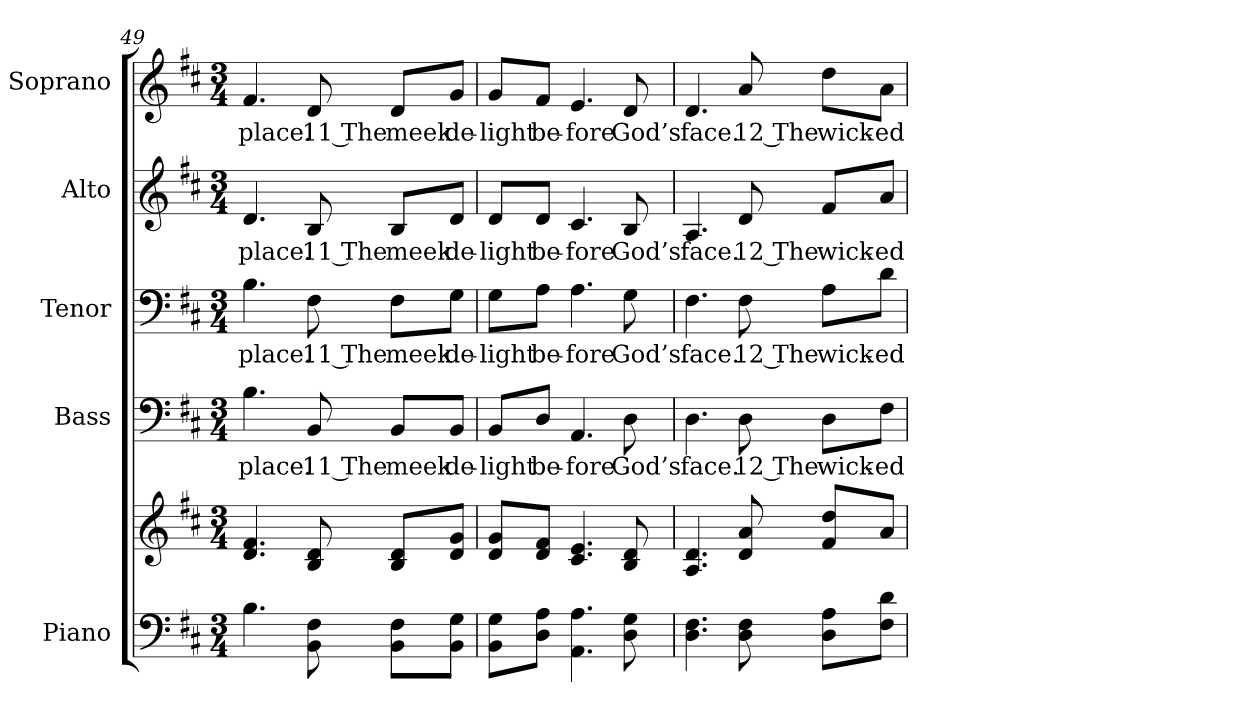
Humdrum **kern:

**kern	**kern	**kern	**text	**kern	**text	**kern	**text	**kern	**text
*part5	*part5	*part4	*part4	*part3	*part3	*part2	*part2	*part1	*part1
*staff6	*staff5	*staff4	*staff4	*staff3	*staff3	*staff2	*staff2	*staff1	*staff1
*I"Piano	*	*I"Bass	*	*I"Tenor	*	*I"Alto	*	*I"Soprano	*
*I'Pno.	*	*I'B.	*	*I'T.	*	*I'A.	*	*I'S.	*
!!LO:PB:g=z
*clefF4	*clefG2	*clefF4	*	*clefF4	*	*clefG2	*	*clefG2	*
*k[f#c#]	*k[f#c#]	*k[f#c#]	*	*k[f#c#]	*	*k[f#c#]	*	*k[f#c#]	*
*D:	*D:	*D:	*	*D:	*	*D:	*	*D:	*
*M3/4	*M3/4	*M3/4	*	*M3/4	*	*M3/4	*	*M3/4	*
=49	=49	=49	=49	=49	=49	=49	=49	=49	=49
!	!	!	!LO:LY:b:color=#000000	!	!	!	!	!	!
!	!	!	!	!	!LO:LY:b:color=#000000	!	!	!	!
!	!	!	!	!	!	!	!LO:LY:b:color=#000000	!	!
!	!	!	!	!	!	!	!	!	!LO:LY:b:color=#000000
4.Bi\	4.di/ 4.f#i	4.Bi\	place.	4.Bi\	place.	4.di/	place.	4.f#i/	place.
!	!	!	!LO:LY:b:color=#000000	!	!	!	!	!	!
!	!	!	!	!	!LO:LY:b:color=#000000	!	!	!	!
!	!	!	!	!	!	!	!LO:LY:b:color=#000000	!	!
!	!	!	!	!	!	!	!	!	!LO:LY:b:color=#000000
8BBi\ 8F#i	8Bi/ 8di	8BBi/	11 The	8F#i\	11 The	8Bi/	11 The	8di/	11 The
!	!	!	!LO:LY:b:color=#000000	!	!	!	!	!	!
!	!	!	!	!	!LO:LY:b:color=#000000	!	!	!	!
!	!	!	!	!	!	!	!LO:LY:b:color=#000000	!	!
!	!	!	!	!	!	!	!	!	!LO:LY:b:color=#000000
8BBi\ 8F#i\L	8Bi/ 8di/L	8BBi/L	meek	8F#i\L	meek	8Bi/L	meek	8di/L	meek
!	!	!	!LO:LY:b:color=#000000	!	!	!	!	!	!
!	!	!	!	!	!LO:LY:b:color=#000000	!	!	!	!
!	!	!	!	!	!	!	!LO:LY:b:color=#000000	!	!
!	!	!	!	!	!	!	!	!	!LO:LY:b:color=#000000
8BBi\ 8Gi\J	8di/ 8gi/J	8BBi/J	de-	8Gi\J	de-	8di/J	de-	8gi/J	de-
=50	=50	=50	=50	=50	=50	=50	=50	=50	=50
!	!	!	!LO:LY:b:color=#000000	!	!	!	!	!	!
!	!	!	!	!	!LO:LY:b:color=#000000	!	!	!	!
!	!	!	!	!	!	!	!LO:LY:b:color=#000000	!	!
!	!	!	!	!	!	!	!	!	!LO:LY:b:color=#000000
8BBi\ 8Gi\L	8di/ 8gi/L	8BBi/L	-light	8Gi\L	-light	8di/L	-light	8gi/L	-light
!	!	!	!LO:LY:b:color=#000000	!	!	!	!	!	!
!	!	!	!	!	!LO:LY:b:color=#000000	!	!	!	!
!	!	!	!	!	!	!	!LO:LY:b:color=#000000	!	!
!	!	!	!	!	!	!	!	!	!LO:LY:b:color=#000000
8Di\ 8Ai\J	8di/ 8f#i/J	8Di/J	be-	8Ai\J	be-	8di/J	be-	8f#i/J	be-
!	!	!	!LO:LY:b:color=#000000	!	!	!	!	!	!
!	!	!	!	!	!LO:LY:b:color=#000000	!	!	!	!
!	!	!	!	!	!	!	!LO:LY:b:color=#000000	!	!
!	!	!	!	!	!	!	!	!	!LO:LY:b:color=#000000
4.AAi\ 4.Ai	4.c#i/ 4.ei	4.AAi/	-fore	4.Ai\	-fore	4.c#i/	-fore	4.ei/	-fore
!	!	!	!LO:LY:b:color=#000000	!	!	!	!	!	!
!	!	!	!	!	!LO:LY:b:color=#000000	!	!	!	!
!	!	!	!	!	!	!	!LO:LY:b:color=#000000	!	!
!	!	!	!	!	!	!	!	!	!LO:LY:b:color=#000000
8Di\ 8Gi	8Bi/ 8di	8Di\	God’s	8Gi\	God’s	8Bi/	God’s	8di/	God’s
=51	=51	=51	=51	=51	=51	=51	=51	=51	=51
!	!	!	!LO:LY:b:color=#000000	!	!	!	!	!	!
!	!	!	!	!	!LO:LY:b:color=#000000	!	!	!	!
!	!	!	!	!	!	!	!LO:LY:b:color=#000000	!	!
!	!	!	!	!	!	!	!	!	!LO:LY:b:color=#000000
4.Di\ 4.F#i	4.Ai/ 4.di	4.Di\	face.	4.F#i\	face.	4.Ai/	face.	4.di/	face.
!	!	!	!LO:LY:b:color=#000000	!	!	!	!	!	!
!	!	!	!	!	!LO:LY:b:color=#000000	!	!	!	!
!	!	!	!	!	!	!	!LO:LY:b:color=#000000	!	!
!	!	!	!	!	!	!	!	!	!LO:LY:b:color=#000000
8Di\ 8F#i	8di/ 8ai	8Di\	12 The	8F#i\	12 The	8di/	12 The	8ai/	12 The
!	!	!	!LO:LY:b:color=#000000	!	!	!	!	!	!
!	!	!	!	!	!LO:LY:b:color=#000000	!	!	!	!
!	!	!	!	!	!	!	!LO:LY:b:color=#000000	!	!
!	!	!	!	!	!	!	!	!	!LO:LY:b:color=#000000
8Di\ 8Ai\L	8f#i/ 8ddi/L	8Di\L	wick-	8Ai\L	wick-	8f#i/L	wick-	8ddi\L	wick-
!	!	!	!LO:LY:b:color=#000000	!	!	!	!	!	!
!	!	!	!	!	!LO:LY:b:color=#000000	!	!	!	!
!	!	!	!	!	!	!	!LO:LY:b:color=#000000	!	!
!	!	!	!	!	!	!	!	!	!LO:LY:b:color=#000000
8F#i\ 8di\J	8ai/J	8F#i\J	-ed	8di\J	-ed	8ai/J	-ed	8ai\J	-ed
=	=	=	=	=	=	=	=	=	=
*-	*-	*-	*-	*-	*-	*-	*-	*-	*-
